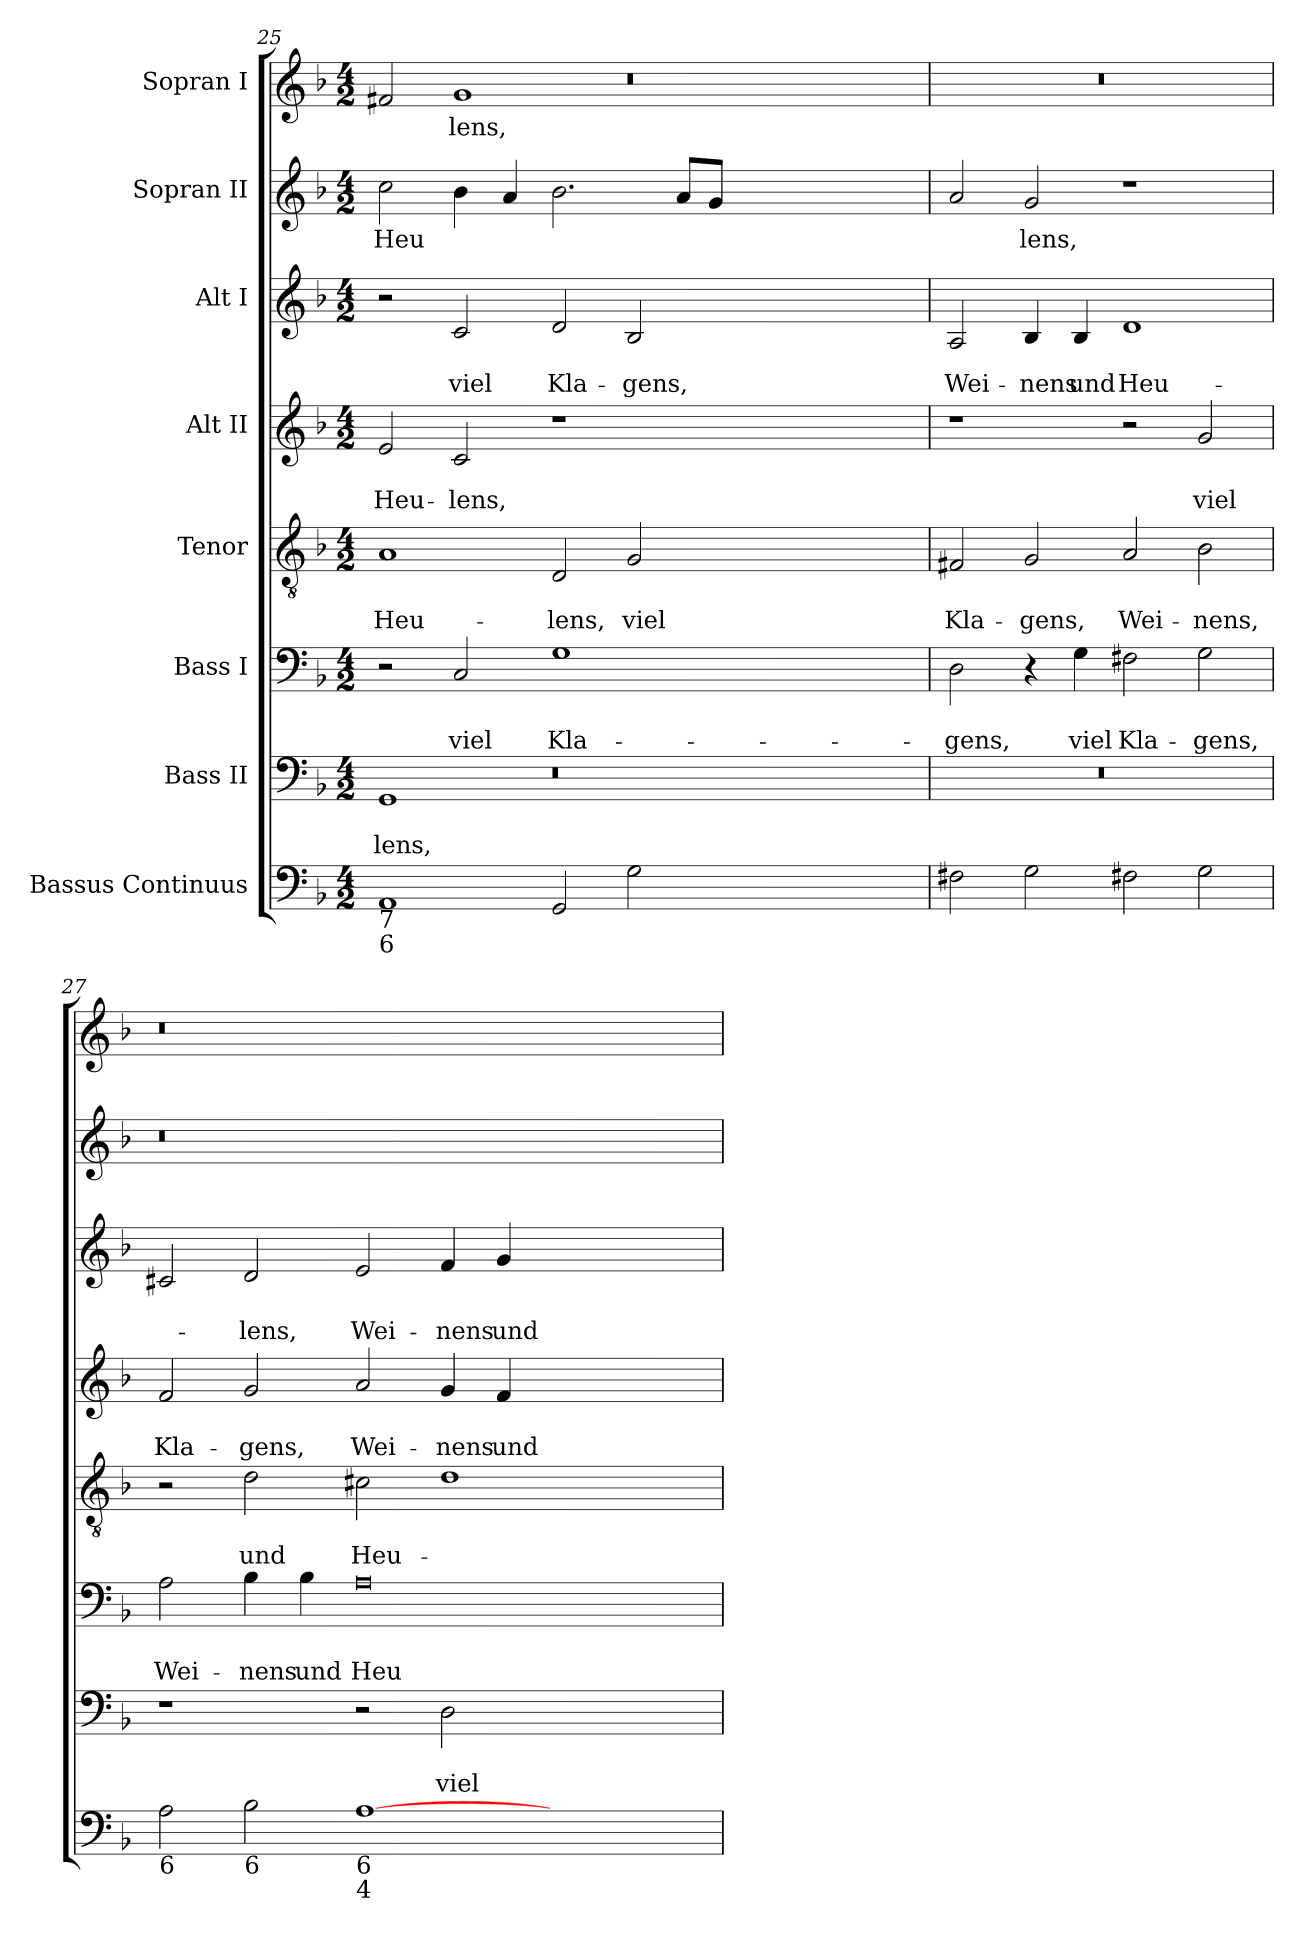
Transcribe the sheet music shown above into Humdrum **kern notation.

**kern	**kern	**text	**text	**kern	**text	**text	**kern	**text	**text	**kern	**text	**text	**kern	**text	**text	**kern	**text	**kern	**text
*part8	*part7	*part7	*part7	*part6	*part6	*part6	*part5	*part5	*part5	*part4	*part4	*part4	*part3	*part3	*part3	*part2	*part2	*part1	*part1
*staff8	*staff7	*staff7	*staff7	*staff6	*staff6	*staff6	*staff5	*staff5	*staff5	*staff4	*staff4	*staff4	*staff3	*staff3	*staff3	*staff2	*staff2	*staff1	*staff1
*I"Bassus Continuus	*I"Bass II	*	*	*I"Bass I	*	*	*I"Tenor	*	*	*I"Alt II	*	*	*I"Alt I	*	*	*I"Sopran II	*	*I"Sopran I	*
*clefF4	*clefF4	*	*	*clefF4	*	*	*clefGv2	*	*	*clefG2	*	*	*clefG2	*	*	*clefG2	*	*clefG2	*
*k[b-]	*k[b-]	*	*	*k[b-]	*	*	*k[b-]	*	*	*k[b-]	*	*	*k[b-]	*	*	*k[b-]	*	*k[b-]	*
*F:	*F:	*	*	*F:	*	*	*F:	*	*	*F:	*	*	*F:	*	*	*F:	*	*F:	*
*M4/2	*M4/2	*	*	*M4/2	*	*	*M4/2	*	*	*M4/2	*	*	*M4/2	*	*	*M4/2	*	*M4/2	*
=25	=25	=25	=25	=25	=25	=25	=25	=25	=25	=25	=25	=25	=25	=25	=25	=25	=25	=25	=25
!LO:TX:b:t=7	!	!	!	!	!	!	!	!	!	!	!	!	!	!	!	!	!	!	!
!LO:TX:b:t=6	!	!	!	!	!	!	!	!	!	!	!	!	!	!	!	!	!	!	!
!	!	!	!LO:LY:b	!	!	!	!	!	!LO:LY:b	!	!	!LO:LY:b	!	!	!	!	!LO:LY:b	!	!
1AA	1GG	.	-lens,	2r	.	.	1A	.	Heu-	2e	.	Heu-	2r	.	.	2cc	Heu	2f#X	.
!	!	!	!	!	!	!LO:LY:b	!	!	!	!	!	!LO:LY:b	!	!	!LO:LY:b	!	!	!	!LO:LY:b
.	.	.	.	2C	.	viel	.	.	.	2c	.	-lens,	2c	.	viel	4b-	.	1g	-lens,
.	.	.	.	.	.	.	.	.	.	.	.	.	.	.	.	4a	.	.	.
!	!	!	!	!	!	!LO:LY:b	!	!	!LO:LY:b	!	!	!	!	!	!LO:LY:b	!	!	!	!
2GG	0r	.	.	1G	.	Kla-	2D	.	-lens,	1r	.	.	2d	.	Kla-	2.b-	.	.	.
!	!	!	!	!	!	!	!	!	!LO:LY:b	!	!	!	!	!	!LO:LY:b	!	!	!	!
2G	.	.	.	.	.	.	2G	.	viel	.	.	.	2B-	.	-gens,	.	.	0r	.
.	.	.	.	.	.	.	.	.	.	.	.	.	.	.	.	8aL	.	.	.
.	.	.	.	.	.	.	.	.	.	.	.	.	.	.	.	8gJ	.	.	.
1.ryy	.	.	.	1.ryy	.	.	1.ryy	.	.	1.ryy	.	.	1.ryy	.	.	1.ryy	.	.	.
.	2ryy	.	.	.	.	.	.	.	.	.	.	.	.	.	.	.	.	.	.
=26	=26	=26	=26	=26	=26	=26	=26	=26	=26	=26	=26	=26	=26	=26	=26	=26	=26	=26	=26
!	!	!	!	!	!	!LO:LY:b	!	!	!LO:LY:b	!	!	!	!	!	!LO:LY:b	!	!	!	!
2F#X	0r	.	.	2D	.	-gens,	2F#X	.	Kla-	1r	.	.	2A	.	Wei-	2a	.	0r	.
!	!	!	!	!	!	!	!	!	!LO:LY:b	!	!	!	!	!	!LO:LY:b	!	!LO:LY:b	!	!
2G	.	.	.	4r	.	.	2G	.	-gens,	.	.	.	4B-	.	-nens	2g	lens,	.	.
!	!	!	!	!	!	!LO:LY:b	!	!	!	!	!	!	!	!	!LO:LY:b	!	!	!	!
.	.	.	.	4G	.	viel	.	.	.	.	.	.	4B-	.	und	.	.	.	.
!	!	!	!	!	!	!LO:LY:b	!	!	!LO:LY:b	!	!	!	!	!	!LO:LY:b	!	!	!	!
2F#X	.	.	.	2F#X	.	Kla-	2A	.	Wei-	2r	.	.	1d	.	Heu-	1r	.	.	.
!	!	!	!	!	!	!LO:LY:b	!	!	!LO:LY:b	!	!	!LO:LY:b	!	!	!	!	!	!	!
2G	.	.	.	2G	.	-gens,	2B-	.	-nens,	2g	.	viel	.	.	.	.	.	.	.
=27	=27	=27	=27	=27	=27	=27	=27	=27	=27	=27	=27	=27	=27	=27	=27	=27	=27	=27	=27
!LO:TX:b:t=6	!	!	!	!	!	!	!	!	!	!	!	!	!	!	!	!	!	!	!
!	!	!	!	!	!	!LO:LY:b	!	!	!	!	!	!LO:LY:b	!	!	!	!	!	!	!
2A	1r	.	.	2A	.	Wei-	2r	.	.	2f	.	Kla-	2c#X	.	.	0r	.	0r	.
!LO:TX:b:t=6	!	!	!	!	!	!	!	!	!	!	!	!	!	!	!	!	!	!	!
!	!	!	!	!	!	!LO:LY:b	!	!	!LO:LY:b	!	!	!LO:LY:b	!	!	!LO:LY:b	!	!	!	!
2B-	.	.	.	4B-	.	-nens	2d	.	und	2g	.	-gens,	2d	.	-lens,	.	.	.	.
!	!	!	!	!	!	!LO:LY:b	!	!	!	!	!	!	!	!	!	!	!	!	!
.	.	.	.	4B-	.	und	.	.	.	.	.	.	.	.	.	.	.	.	.
!LO:TX:b:t=6	!	!	!	!	!	!	!	!	!	!	!	!	!	!	!	!	!	!	!
!LO:TX:b:t=4	!	!	!	!	!	!	!	!	!	!	!	!	!	!	!	!	!	!	!
!	!	!	!	!	!	!LO:LY:b	!	!	!LO:LY:b	!	!	!LO:LY:b	!	!	!LO:LY:b	!	!	!	!
[1A	2r	.	.	0A	.	Heu-	2c#X	.	Heu-	2a	.	Wei-	2e	.	Wei-	.	.	.	.
!	!	!	!LO:LY:b	!	!	!	!	!	!	!	!	!LO:LY:b	!	!	!LO:LY:b	!	!	!	!
.	2D	.	viel	.	.	.	1d	.	.	4g	.	-nens	4f	.	-nens	.	.	.	.
!	!	!	!	!	!	!	!	!	!	!	!	!LO:LY:b	!	!	!LO:LY:b	!	!	!	!
.	.	.	.	.	.	.	.	.	.	4f	.	und	4g	.	und	.	.	.	.
1ryy	1ryy	.	.	.	.	.	.	.	.	1ryy	.	.	1ryy	.	.	1ryy	.	1ryy	.
.	.	.	.	.	.	.	2ryy	.	.	.	.	.	.	.	.	.	.	.	.
=	=	=	=	=	=	=	=	=	=	=	=	=	=	=	=	=	=	=	=
*-	*-	*-	*-	*-	*-	*-	*-	*-	*-	*-	*-	*-	*-	*-	*-	*-	*-	*-	*-
